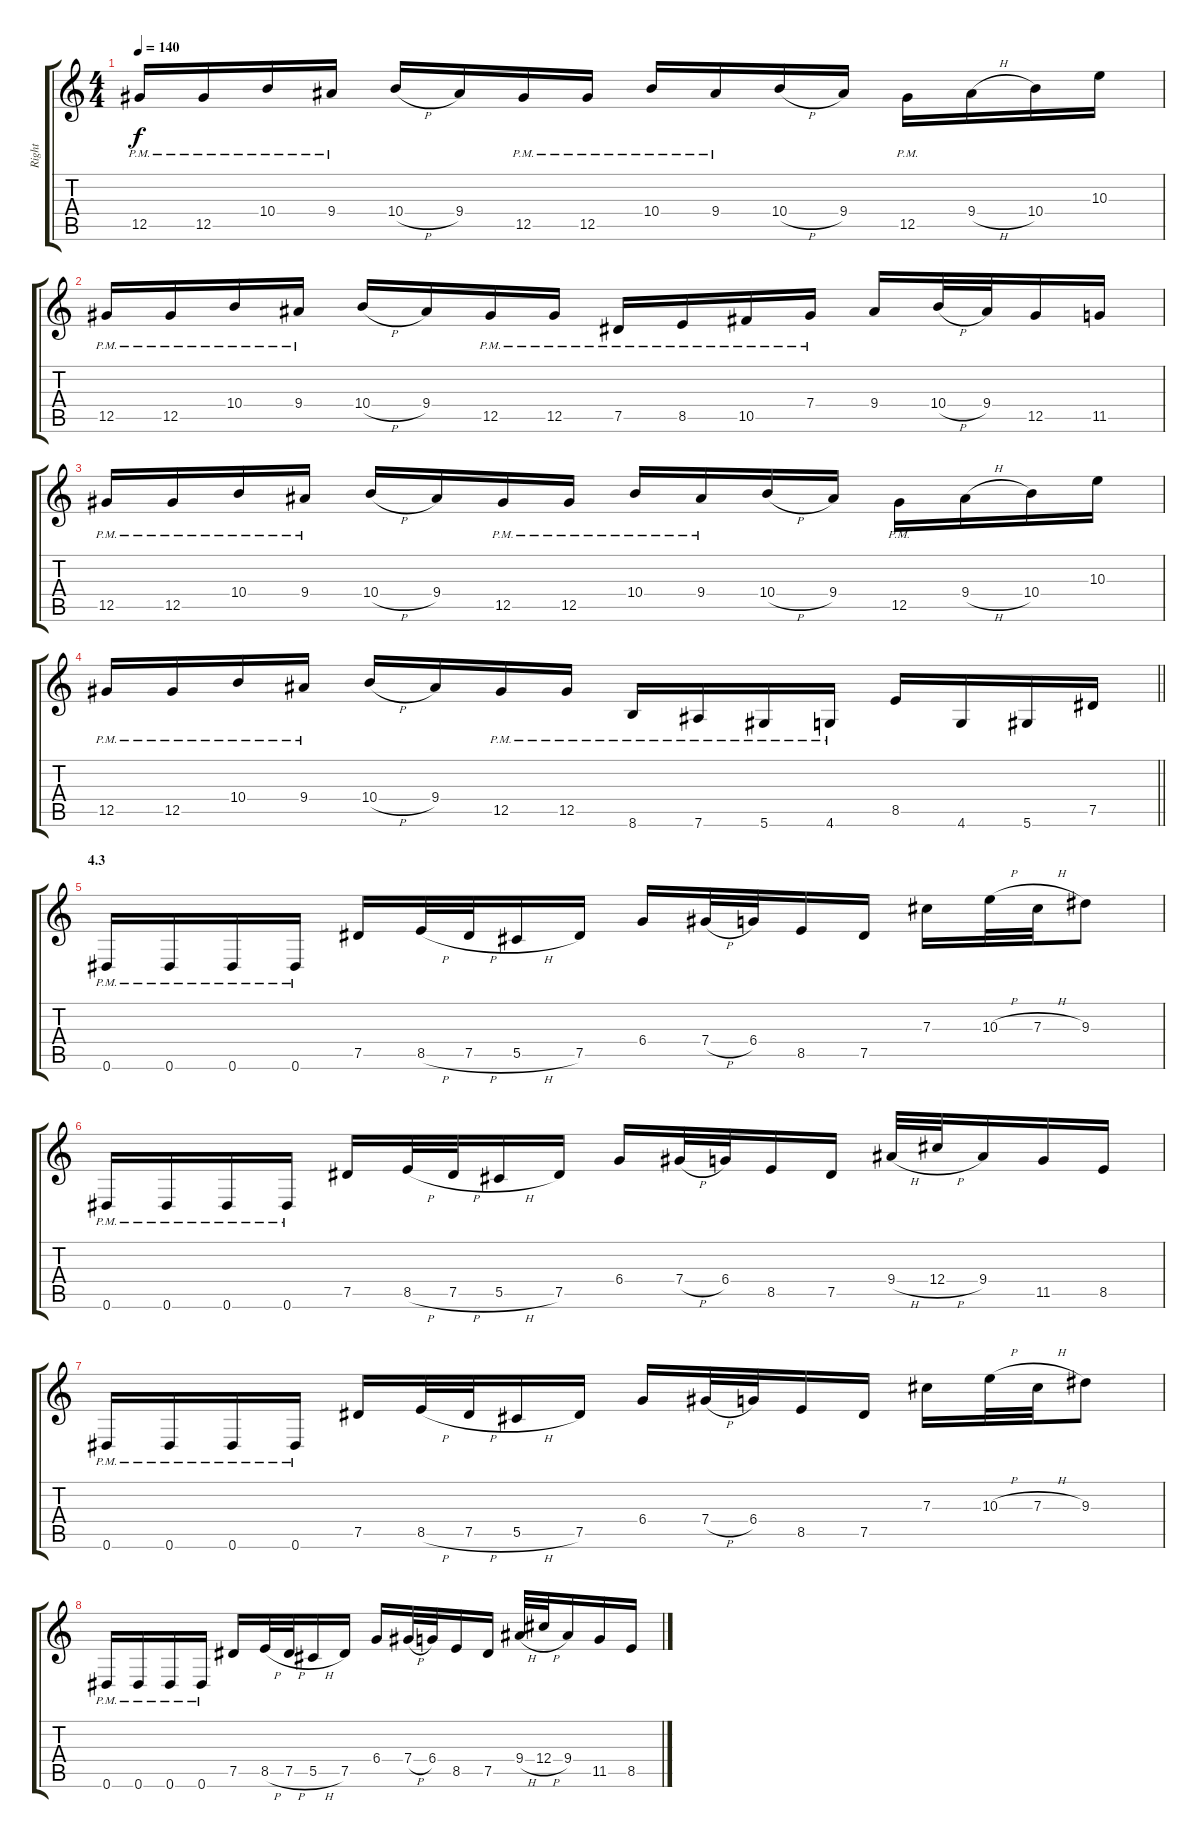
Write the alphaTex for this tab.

\track ("Right" "Right") {instrument distortionguitar}
\staff {score tabs}
\tuning (Eb4 Bb3 Gb3 Db3 Ab2 Eb2) {hide}
\ts (4 4)
\tempo 140
\clef g2
\ks c
12.5{pm}.16{dy f} 12.5{pm}.16 10.4{pm}.16 9.4{pm}.16 10.4{h}.16 9.4.16 12.5{pm}.16 12.5{pm}.16 10.4{pm}.16 9.4{pm}.16 10.4{h}.16 9.4.16 12.5{pm}.16 9.4{h}.16 10.4.16 10.3.16 |
12.5{pm}.16 12.5{pm}.16 10.4{pm}.16 9.4{pm}.16 10.4{h}.16 9.4.16 12.5{pm}.16 12.5{pm}.16 7.5{pm}.16 8.5{pm}.16 10.5{pm}.16 7.4{pm}.16 9.4.16 10.4{h}.32 9.4.32 12.5.16 11.5.16 |
12.5{pm}.16 12.5{pm}.16 10.4{pm}.16 9.4{pm}.16 10.4{h}.16 9.4.16 12.5{pm}.16 12.5{pm}.16 10.4{pm}.16 9.4{pm}.16 10.4{h}.16 9.4.16 12.5{pm}.16 9.4{h}.16 10.4.16 10.3.16 |
\barLineRight lightlight
12.5{pm}.16 12.5{pm}.16 10.4{pm}.16 9.4{pm}.16 10.4{h}.16 9.4.16 12.5{pm}.16 12.5{pm}.16 8.6{pm}.16 7.6{pm}.16 5.6{pm}.16 4.6{pm}.16 8.5.16 4.6.16 5.6.16 7.5.16 |
\section ("" "4.3")
0.6{pm}.16 0.6{pm}.16 0.6{pm}.16 0.6{pm}.16 7.5.16 8.5{h}.32 7.5{h}.32 5.5{h}.16 7.5.16 6.4.16 7.4{h}.32 6.4.32 8.5.16 7.5.16 7.3.16 10.3{h}.32 7.3{h}.32 9.3.8 |
0.6{pm}.16 0.6{pm}.16 0.6{pm}.16 0.6{pm}.16 7.5.16 8.5{h}.32 7.5{h}.32 5.5{h}.16 7.5.16 6.4.16 7.4{h}.32 6.4.32 8.5.16 7.5.16 9.4{h}.32 12.4{h}.32 9.4.16 11.5.16 8.5.16 |
0.6{pm}.16 0.6{pm}.16 0.6{pm}.16 0.6{pm}.16 7.5.16 8.5{h}.32 7.5{h}.32 5.5{h}.16 7.5.16 6.4.16 7.4{h}.32 6.4.32 8.5.16 7.5.16 7.3.16 10.3{h}.32 7.3{h}.32 9.3.8 |
0.6{pm}.16 0.6{pm}.16 0.6{pm}.16 0.6{pm}.16 7.5.16 8.5{h}.32 7.5{h}.32 5.5{h}.16 7.5.16 6.4.16 7.4{h}.32 6.4.32 8.5.16 7.5.16 9.4{h}.32 12.4{h}.32 9.4.16 11.5.16 8.5.16
